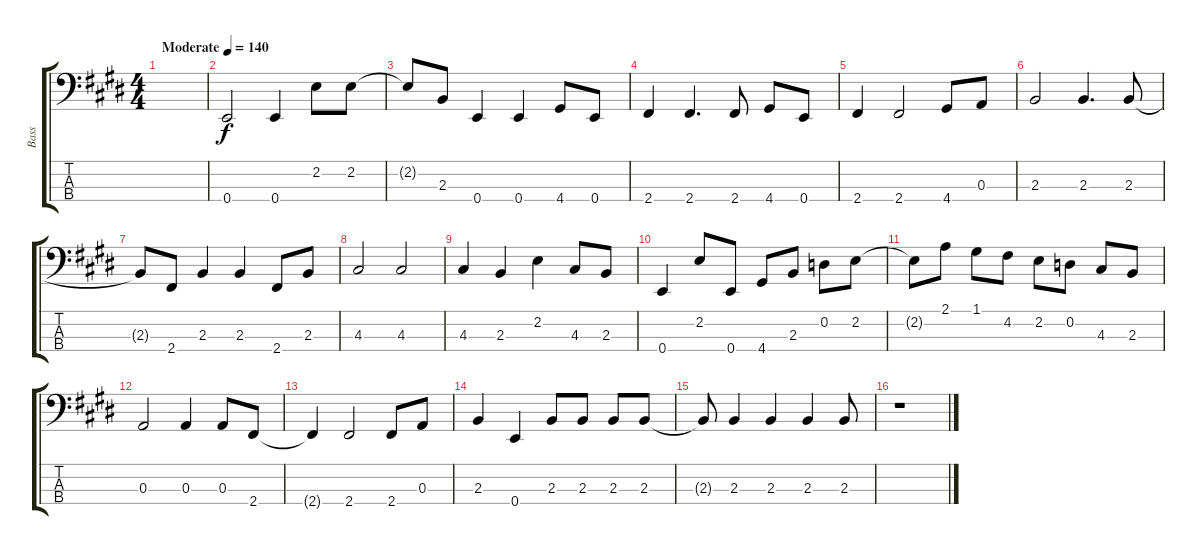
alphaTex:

\track ("Bass" "Bass") {instrument electricbassfinger}
\staff {score tabs}
\tuning (G2 D2 A1 E1) {hide}
\ts (4 4)
\tempo (140 "Moderate")
\clef f4
\ks e
|
0.4.2 0.4.4 2.2.8 2.2.8 |
2.2{t}.8 2.3.8 0.4.4 0.4.4 4.4.8 0.4.8 |
2.4.4 2.4.4{d} 2.4.8 4.4.8 0.4.8 |
2.4.4 2.4.2 4.4.8 0.3.8 |
2.3.2 2.3.4{d} 2.3.8 |
2.3{t}.8 2.4.8 2.3.4 2.3.4 2.4.8 2.3.8 |
4.3.2 4.3.2 |
4.3.4 2.3.4 2.2.4 4.3.8 2.3.8 |
0.4.4 2.2.8 0.4.8 4.4.8 2.3.8 0.2.8 2.2.8 |
2.2{t}.8 2.1.8 1.1.8 4.2.8 2.2.8 0.2.8 4.3.8 2.3.8 |
0.3.2 0.3.4 0.3.8 2.4.8 |
2.4{t}.4 2.4.2 2.4.8 0.3.8 |
2.3.4 0.4.4 2.3.8 2.3.8 2.3.8 2.3.8 |
2.3{t}.8 2.3.4 2.3.4 2.3.4 2.3.8 |
r.1
